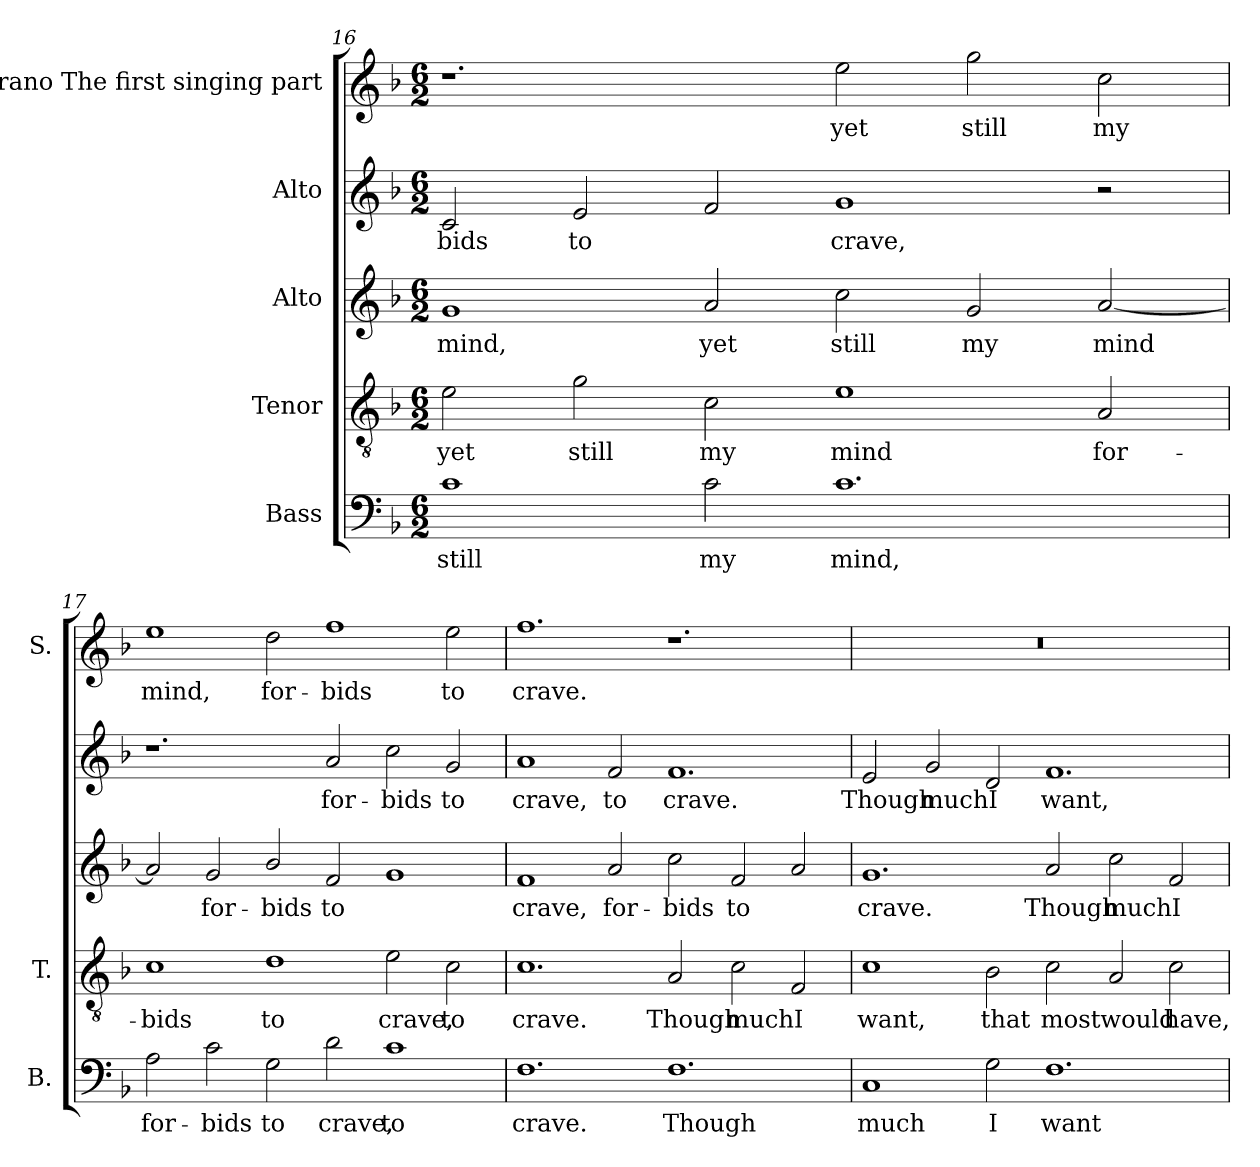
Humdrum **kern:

**kern	**text	**kern	**text	**kern	**text	**kern	**text	**kern	**text
*part5	*part5	*part4	*part4	*part3	*part3	*part2	*part2	*part1	*part1
*staff5	*staff5	*staff4	*staff4	*staff3	*staff3	*staff2	*staff2	*staff1	*staff1
*I"Bass	*	*I"Tenor	*	*I"Alto	*	*I"Alto	*	*I"Soprano The first singing part	*
*I'B.	*	*I'T.	*	*	*	*	*	*I'S.	*
*clefF4	*	*clefGv2	*	*clefG2	*	*clefG2	*	*clefG2	*
*	*	*ITrd7c12	*	*ITrd7c12	*	*ITrd7c12	*	*	*
*k[b-]	*	*k[b-]	*	*k[b-]	*	*k[b-]	*	*k[b-]	*
*F:	*	*F:	*	*F:	*	*F:	*	*F:	*
*M6/2	*	*M6/2	*	*M6/2	*	*M6/2	*	*M6/2	*
=16	=16	=16	=16	=16	=16	=16	=16	=16	=16
!	!LO:LY:b:color=#000000	!	!	!	!	!	!	!	!
!	!	!	!LO:LY:b:color=#000000	!	!	!	!	!	!
!	!	!	!	!	!LO:LY:b:color=#000000	!	!	!	!
!	!	!	!	!	!	!	!LO:LY:b:color=#000000	!	!
1ci	still	2Ei\	yet	1Gi	mind,	2Ci/	bids	1.r	.
!	!	!	!LO:LY:b:color=#000000	!	!	!	!	!	!
!	!	!	!	!	!	!	!LO:LY:b:color=#000000	!	!
.	.	2Gi\	still	.	.	2Ei/	to	.	.
!	!LO:LY:b:color=#000000	!	!	!	!	!	!	!	!
!	!	!	!LO:LY:b:color=#000000	!	!	!	!	!	!
!	!	!	!	!	!LO:LY:b:color=#000000	!	!	!	!
2ci\	my	2Ci\	my	2Ai/	yet	2Fi/	.	.	.
!	!LO:LY:b:color=#000000	!	!	!	!	!	!	!	!
!	!	!	!LO:LY:b:color=#000000	!	!	!	!	!	!
!	!	!	!	!	!LO:LY:b:color=#000000	!	!	!	!
!	!	!	!	!	!	!	!LO:LY:b:color=#000000	!	!
!	!	!	!	!	!	!	!	!	!LO:LY:b:color=#000000
1.ci	mind,	1Ei	mind	2ci\	still	1Gi	crave,	2eei\	yet
!	!	!	!	!	!LO:LY:b:color=#000000	!	!	!	!
!	!	!	!	!	!	!	!	!	!LO:LY:b:color=#000000
.	.	.	.	2Gi/	my	.	.	2ggi\	still
!	!	!	!LO:LY:b:color=#000000	!	!	!	!	!	!
!	!	!	!	!	!LO:LY:b:color=#000000	!	!	!	!
!	!	!	!	!	!	!	!	!	!LO:LY:b:color=#000000
.	.	2AAi/	for-	[2Ai/	mind	2r	.	2cci\	my
!!LO:LB:g=z
=17	=17	=17	=17	=17	=17	=17	=17	=17	=17
!	!LO:LY:b:color=#000000	!	!	!	!	!	!	!	!
!	!	!	!LO:LY:b:color=#000000	!	!	!	!	!	!
!	!	!	!	!	!	!	!	!	!LO:LY:b:color=#000000
2Ai\	for-	1Ci	-bids	2Ai/]	.	1.r	.	1eei	mind,
!	!LO:LY:b:color=#000000	!	!	!	!	!	!	!	!
!	!	!	!	!	!LO:LY:b:color=#000000	!	!	!	!
2ci\	-bids	.	.	2Gi/	for-	.	.	.	.
!	!LO:LY:b:color=#000000	!	!	!	!	!	!	!	!
!	!	!	!LO:LY:b:color=#000000	!	!	!	!	!	!
!	!	!	!	!	!LO:LY:b:color=#000000	!	!	!	!
!	!	!	!	!	!	!	!	!	!LO:LY:b:color=#000000
2Gi\	to	1Di	to	2B-i/	-bids	.	.	2ddi\	for-
!	!LO:LY:b:color=#000000	!	!	!	!	!	!	!	!
!	!	!	!	!	!LO:LY:b:color=#000000	!	!	!	!
!	!	!	!	!	!	!	!LO:LY:b:color=#000000	!	!
!	!	!	!	!	!	!	!	!	!LO:LY:b:color=#000000
2di\	crave,	.	.	2Fi/	to	2Ai/	for-	1ffi	-bids
!	!LO:LY:b:color=#000000	!	!	!	!	!	!	!	!
!	!	!	!LO:LY:b:color=#000000	!	!	!	!	!	!
!	!	!	!	!	!	!	!LO:LY:b:color=#000000	!	!
1ci	to	2Ei\	crave,	1Gi	.	2ci\	-bids	.	.
!	!	!	!LO:LY:b:color=#000000	!	!	!	!	!	!
!	!	!	!	!	!	!	!LO:LY:b:color=#000000	!	!
!	!	!	!	!	!	!	!	!	!LO:LY:b:color=#000000
.	.	2Ci\	to	.	.	2Gi/	to	2eei\	to
=18	=18	=18	=18	=18	=18	=18	=18	=18	=18
!	!LO:LY:b:color=#000000	!	!	!	!	!	!	!	!
!	!	!	!LO:LY:b:color=#000000	!	!	!	!	!	!
!	!	!	!	!	!LO:LY:b:color=#000000	!	!	!	!
!	!	!	!	!	!	!	!LO:LY:b:color=#000000	!	!
!	!	!	!	!	!	!	!	!	!LO:LY:b:color=#000000
1.Fi	crave.	1.Ci	crave.	1Fi	crave,	1Ai	crave,	1.ffi	crave.
!	!	!	!	!	!LO:LY:b:color=#000000	!	!	!	!
!	!	!	!	!	!	!	!LO:LY:b:color=#000000	!	!
.	.	.	.	2Ai/	for-	2Fi/	to	.	.
!	!LO:LY:b:color=#000000	!	!	!	!	!	!	!	!
!	!	!	!LO:LY:b:color=#000000	!	!	!	!	!	!
!	!	!	!	!	!LO:LY:b:color=#000000	!	!	!	!
!	!	!	!	!	!	!	!LO:LY:b:color=#000000	!	!
1.Fi	Though	2AAi/	Though	2ci\	-bids	1.Fi	crave.	1.r	.
!	!	!	!LO:LY:b:color=#000000	!	!	!	!	!	!
!	!	!	!	!	!LO:LY:b:color=#000000	!	!	!	!
.	.	2Ci\	much	2Fi/	to	.	.	.	.
!	!	!	!LO:LY:b:color=#000000	!	!	!	!	!	!
.	.	2FFi/	I	2Ai/	.	.	.	.	.
=19	=19	=19	=19	=19	=19	=19	=19	=19	=19
!	!LO:LY:b:color=#000000	!	!	!	!	!	!	!	!
!	!	!	!LO:LY:b:color=#000000	!	!	!	!	!	!
!	!	!	!	!	!LO:LY:b:color=#000000	!	!	!	!
!	!	!	!	!	!	!	!LO:LY:b:color=#000000	!LO:N:vis=1	!
1Ci	much	1Ci	want,	1.Gi	crave.	2Ei/	Though	0.r	.
!	!	!	!	!	!	!	!LO:LY:b:color=#000000	!	!
.	.	.	.	.	.	2Gi/	much	.	.
!	!LO:LY:b:color=#000000	!	!	!	!	!	!	!	!
!	!	!	!LO:LY:b:color=#000000	!	!	!	!	!	!
!	!	!	!	!	!	!	!LO:LY:b:color=#000000	!	!
2Gi\	I	2BB-i\	that	.	.	2Di/	I	.	.
!	!LO:LY:b:color=#000000	!	!	!	!	!	!	!	!
!	!	!	!LO:LY:b:color=#000000	!	!	!	!	!	!
!	!	!	!	!	!LO:LY:b:color=#000000	!	!	!	!
!	!	!	!	!	!	!	!LO:LY:b:color=#000000	!	!
1.Fi	want	2Ci\	most	2Ai/	Though	1.Fi	want,	.	.
!	!	!	!LO:LY:b:color=#000000	!	!	!	!	!	!
!	!	!	!	!	!LO:LY:b:color=#000000	!	!	!	!
.	.	2AAi/	would	2ci\	much	.	.	.	.
!	!	!	!LO:LY:b:color=#000000	!	!	!	!	!	!
!	!	!	!	!	!LO:LY:b:color=#000000	!	!	!	!
.	.	2Ci\	have,	2Fi/	I	.	.	.	.
=	=	=	=	=	=	=	=	=	=
*-	*-	*-	*-	*-	*-	*-	*-	*-	*-
